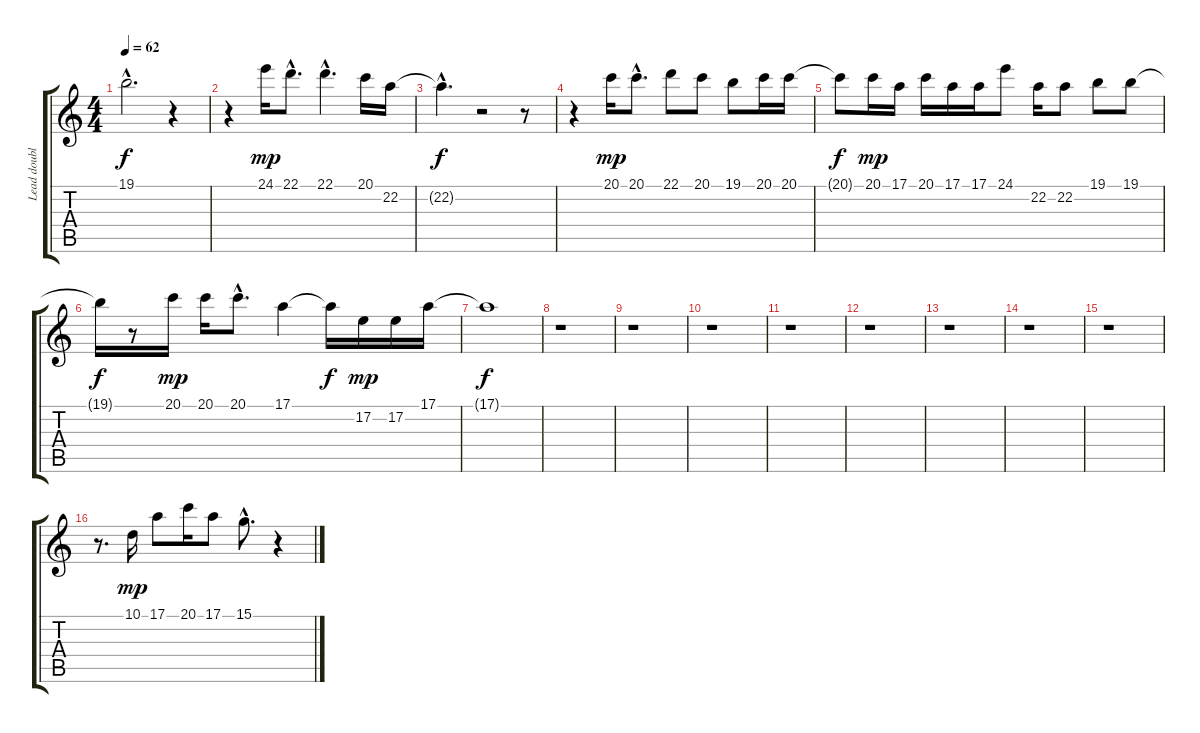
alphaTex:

\track ("Lead double" "Lead doubl") {instrument baritonesax}
\staff {score tabs}
\tuning (E4 B3 G3 D3 A2 E2) {hide}
\ts (4 4)
\tempo 62
\clef g2
\ks c
19.1{hac t}.2{d dy f} r.4 |
r.4 24.1.16{dy mp} 22.1{hac}.8{d} 22.1{hac}.4{d} 20.1.16 22.2.16 |
22.2{hac t}.4{d dy f} r.2 r.8 |
r.4 20.1.16{dy mp} 20.1{hac}.8{d} 22.1.8 20.1.8 19.1.8 20.1.16 20.1.16 |
20.1{t}.8{dy f} 20.1.16{dy mp} 17.1.16 20.1.16 17.1.16 17.1.16 24.1.8 22.2.16 22.2.8 19.1.8 19.1.8 |
19.1{t}.16{dy f} r.8 20.1.16{dy mp} 20.1.16 20.1{hac}.8{d} 17.1.4 17.1{t}.16{dy f} 17.2.16{dy mp} 17.2.16 17.1.16 |
17.1{t}.1{dy f} |
r.1 |
r.1 |
r.1 |
r.1 |
r.1 |
r.1 |
r.1 |
r.1 |
r.8{d} 10.1.16{dy mp} 17.1.8 20.1.16 17.1.8 15.1{hac}.8{d} r.4
